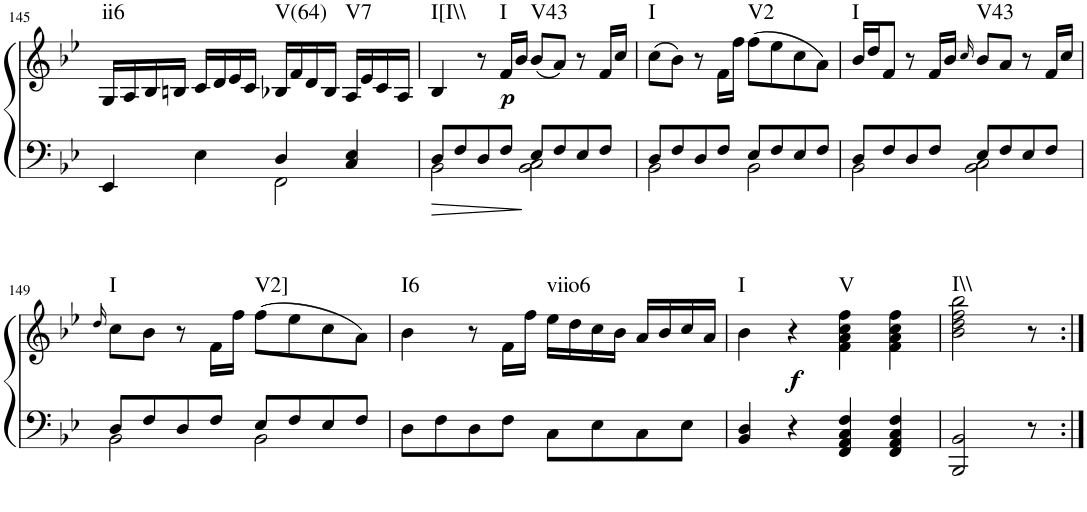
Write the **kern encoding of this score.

**kern	**kern	**dynam	**harte
*part1	*part1	*part1	*part1
*staff2	*staff1	*staff1/2	*
*I"Piano	*	*	*
*I'Pno.	*	*	*
!!LO:PB:g=z
*clefF4	*clefG2	*	*
*k[b-e-]	*k[b-e-]	*	*
*B-:	*B-:	*	*
*M4/4	*M4/4	*	*
*met(c)	*met(c)	*	*
=145	=145	=145	=145
*^	*	*	*
!	!	!	!	!LO:H:kt=ii6
4EE-/	2ryy	16G/LL	.	N
.	.	16A/	.	.
.	.	16B-/	.	.
.	.	16Bn/JJ	.	.
4E-\	.	16c/LL	.	.
.	.	16d/	.	.
.	.	16e-/	.	.
.	.	16c/JJ	.	.
!	!	!	!	!LO:H:kt=V(64)
4D/	2FF\	16B-X/LL	.	N
.	.	16f/	.	.
.	.	16d/	.	.
.	.	16B-/JJ	.	.
!	!	!	!	!LO:H:kt=V7
4C/ 4E-/	.	16A/LL	.	N
.	.	16e-/	.	.
.	.	16c/	.	.
.	.	16A/JJ	.	.
=146	=146	=146	=146	=146
!	!	!	!	!LO:H:kt=I[I\\
8D/L	2BB-\	4B-/	.	N
8F/	.	.	.	.
8D/	.	8r	.	.
!	!	!	!LO:DY:b	!LO:H:kt=I
8F/J	.	16f/LL	p	N
.	.	16b-/JJ	.	.
!	!	!	!	!LO:H:kt=V43
8E-/L	2BB-\ 2C\	(8b-/L	.	N
8F/	.	8a/J)	.	.
8E-/	.	8r	.	.
8F/J	.	16f/LL	.	.
.	.	16cc/JJ	.	.
=147	=147	=147	=147	=147
!	!	!	!	!LO:H:kt=I
8D/L	2BB-\	(8cc\L	.	N
8F/	.	8b-\J)	.	.
8D/	.	8r	.	.
8F/J	.	16f\LL	.	.
.	.	16ff\JJ	.	.
!	!	!	!	!LO:H:kt=V2
8E-/L	2BB-\	(8ff\L	.	N
8F/	.	8ee-\	.	.
8E-/	.	8cc\	.	.
8F/J	.	8a\J)	.	.
=148	=148	=148	=148	=148
!	!	!	!	!LO:H:kt=I
8D/L	2BB-\	16b-/LL	.	N
.	.	16dd/J	.	.
8F/	.	8f/J	.	.
8D/	.	8r	.	.
8F/J	.	16f/LL	.	.
.	.	16b-/JJ	.	.
.	.	16qcc/	.	.
!	!	!	!	!LO:H:kt=V43
8E-/L	2BB-\ 2C\	8b-/L	.	N
8F/	.	8a/J	.	.
8E-/	.	8r	.	.
8F/J	.	16f/LL	.	.
.	.	16cc/JJ	.	.
!!LO:LB:g=z
=149	=149	=149	=149	=149
.	.	16qdd/	.	.
!	!	!	!	!LO:H:kt=I
8D/L	2BB-\	8cc\L	.	N
8F/	.	8b-\J	.	.
8D/	.	8r	.	.
8F/J	.	16f\LL	.	.
.	.	16ff\JJ	.	.
!	!	!	!	!LO:H:kt=V2]
8E-/L	2BB-\	(8ff\L	.	N
8F/	.	8ee-\	.	.
8E-/	.	8cc\	.	.
8F/J	.	8a\J)	.	.
*v	*v	*	*	*
=150	=150	=150	=150
!	!	!	!LO:H:kt=I6
8D\L	4b-\	.	N
8F\	.	.	.
8D\	8r	.	.
8F\J	16f\LL	.	.
.	16ff\JJ	.	.
!	!	!	!LO:H:kt=viio6
8C\L	16ee-\LL	.	N
.	16dd\	.	.
8E-\	16cc\	.	.
.	16b-\JJ	.	.
8C\	16a/LL	.	.
.	16b-/	.	.
8E-\J	16cc/	.	.
.	16a/JJ	.	.
=151	=151	=151	=151
!	!	!	!LO:H:kt=I
4BB-/ 4D/	4b-\	.	N
!	!	!LO:DY:b	!
4r	4r	f	.
!	!	!	!LO:H:kt=V
4FF/ 4AA/ 4C/ 4F/	4f\ 4a\ 4cc\ 4ff\	.	N
4FF/ 4AA/ 4C/ 4F/	4f\ 4a\ 4cc\ 4ff\	.	.
=152	=152	=152	=152
!	!	!	!LO:H:kt=I\\
2BBB-/ 2BB-/	2b-\ 2dd\ 2ff\ 2bb-\	.	N
8r	8r	.	.
=:|!	=:|!	=:|!	=:|!
*-	*-	*-	*-
